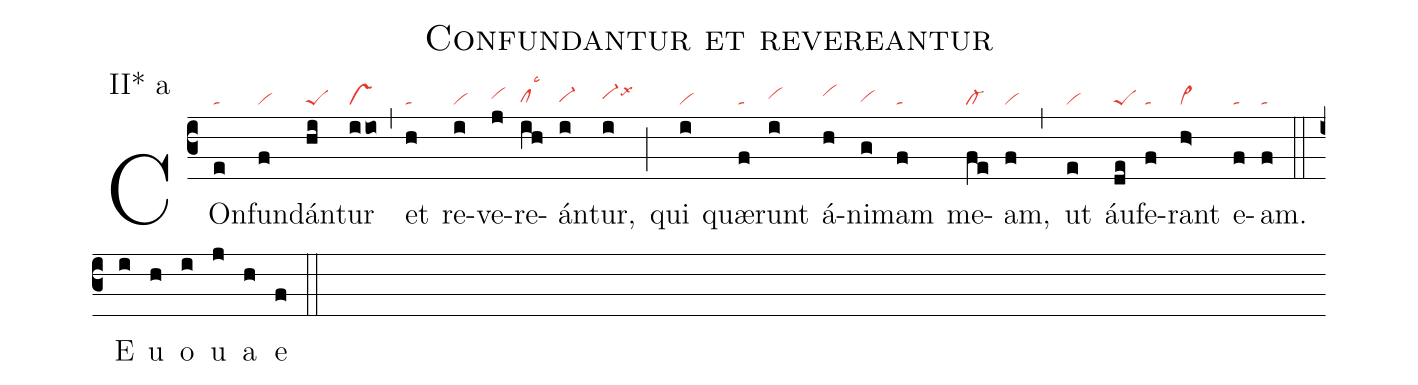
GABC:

name: Confundantur et revereantur;
annotation: II* a;
mode: 2;
nabc-lines: 1;
%%
(c3)
COn(e|ta)fun(f|vi)dán(hi|peS)tur(iio|vs) (,)
et(h|ta) re(i|vi)ve(j|vihh)re(ih|clhglsc3)án(i|vi-hg)tur,(i|vi-hhlsx6)  (;)
qui(i|vi) quæ(f|ta)runt(i|vihh) á(h|vihi)ni(g|vihg)mam(f|ta) me(fe|cl-)am,(f|vi) (,)
ut(e|vi) áu(de|peS)fe(f|ta)rant(h>|vi>) e(f|ta)am.(f|ta) (::)
E(i) u(h) o(i) u(j) a(h) e(f) (::)
